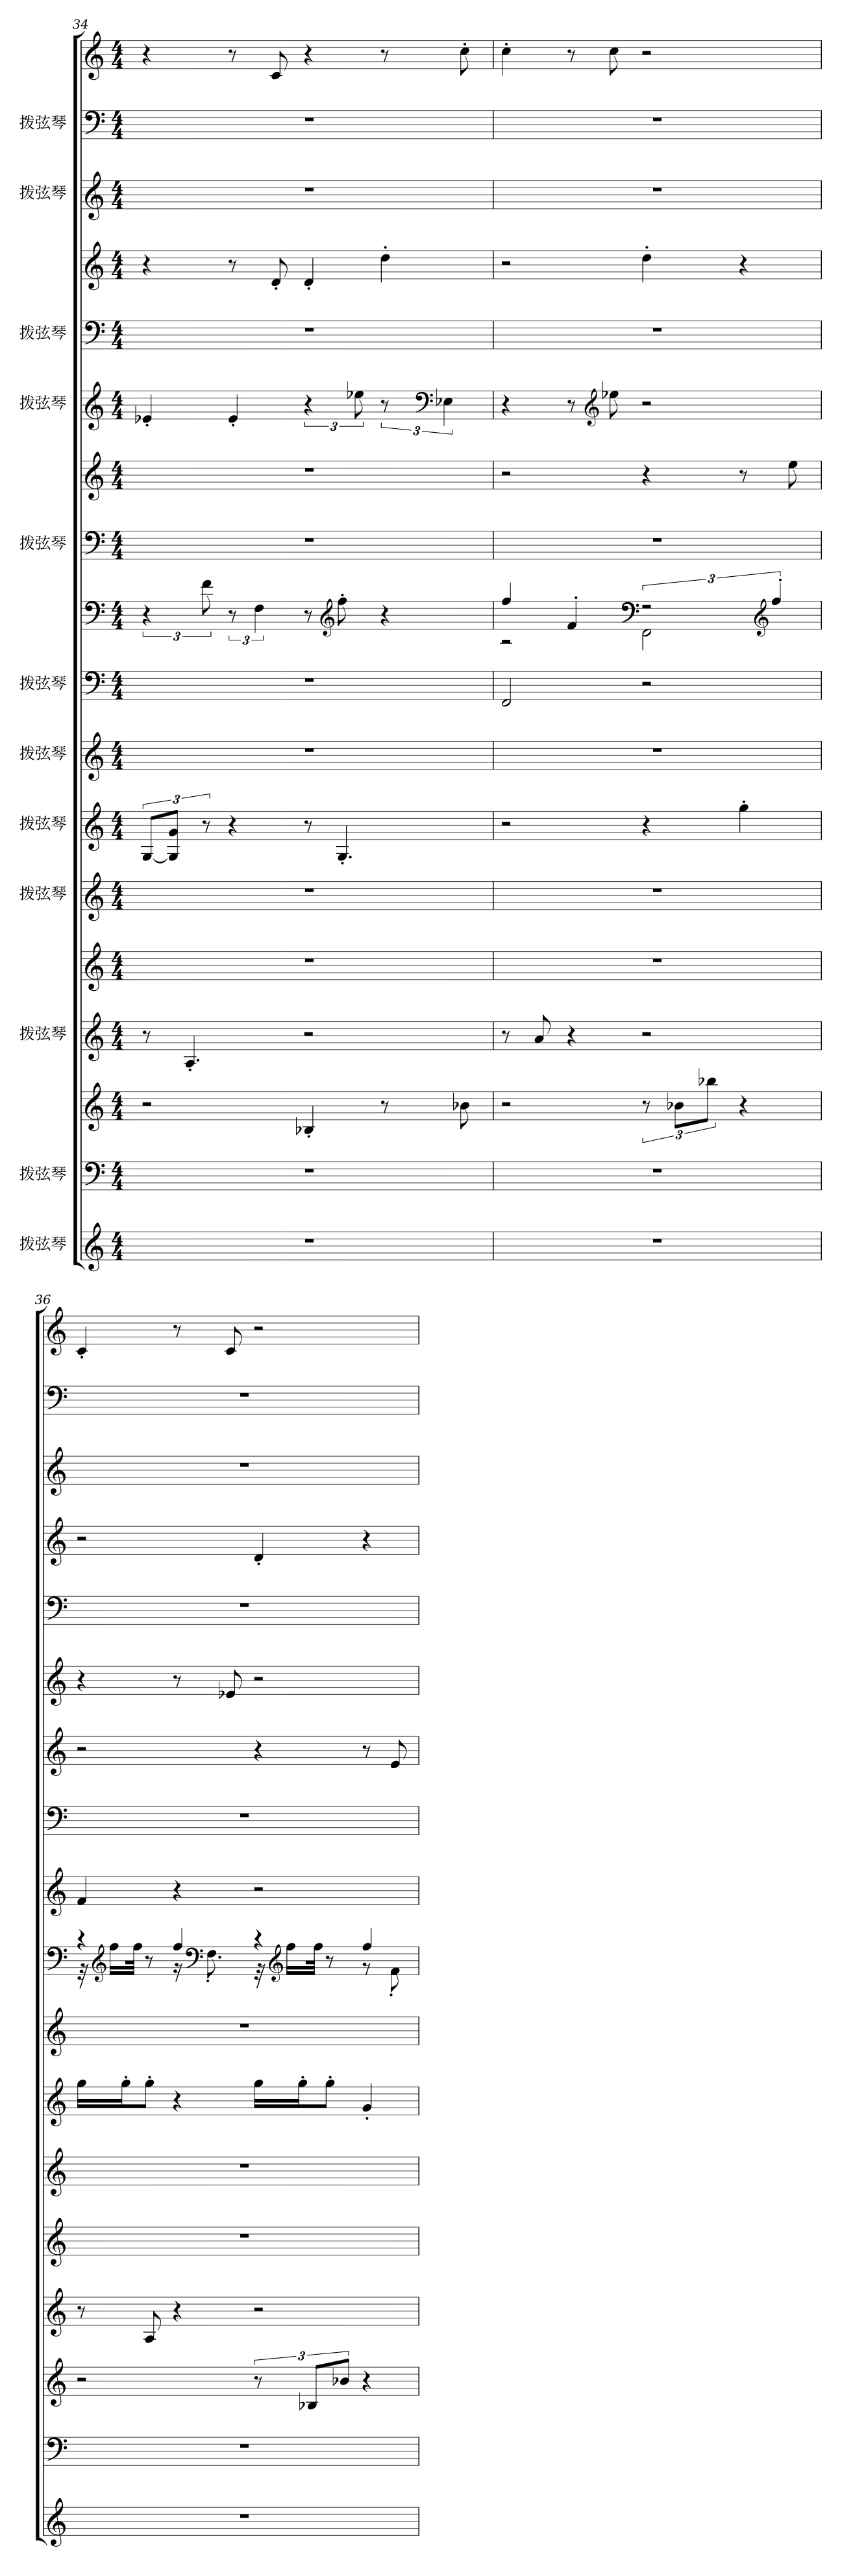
**kern	**kern	**kern	**kern	**kern	**kern	**kern	**kern	**kern	**kern	**kern	**kern	**kern	**kern	**kern	**kern	**kern	**kern
*part12	*part11	*part11	*part10	*part10	*part9	*part8	*part7	*part6	*part6	*part5	*part5	*part4	*part3	*part3	*part2	*part1	*part1
*staff18	*staff17	*staff16	*staff15	*staff14	*staff13	*staff12	*staff11	*staff10	*staff9	*staff8	*staff7	*staff6	*staff5	*staff4	*staff3	*staff2	*staff1
*I"拨弦琴	*I"拨弦琴	*	*I"拨弦琴	*	*I"拨弦琴	*I"拨弦琴	*I"拨弦琴	*I"拨弦琴	*	*I"拨弦琴	*	*I"拨弦琴	*I"拨弦琴	*	*I"拨弦琴	*I"拨弦琴	*
*clefG2	*clefF4	*clefG2	*clefG2	*clefG2	*clefG2	*clefG2	*clefG2	*clefF4	*clefF4	*clefF4	*clefG2	*clefG2	*clefF4	*clefG2	*clefG2	*clefF4	*clefG2
*k[]	*k[]	*k[]	*k[]	*k[]	*k[]	*k[]	*k[]	*k[]	*k[]	*k[]	*k[]	*k[]	*k[]	*k[]	*k[]	*k[]	*k[]
*M4/4	*M4/4	*M4/4	*M4/4	*M4/4	*M4/4	*M4/4	*M4/4	*M4/4	*M4/4	*M4/4	*M4/4	*M4/4	*M4/4	*M4/4	*M4/4	*M4/4	*M4/4
=34	=34	=34	=34	=34	=34	=34	=34	=34	=34	=34	=34	=34	=34	=34	=34	=34	=34
1r	1r	2r	8r	1r	1r	[12G/L	1r	1r	6r	1r	1r	4e-X'/	1r	4r	1r	1r	4r
.	.	.	.	.	.	12G/] 12g/J	.	.	.	.	.	.	.	.	.	.	.
.	.	.	4.A'/	.	.	.	.	.	.	.	.	.	.	.	.	.	.
.	.	.	.	.	.	12r	.	.	12f\	.	.	.	.	.	.	.	.
.	.	.	.	.	.	4r	.	.	12r	.	.	4e-'/	.	8r	.	.	8r
.	.	.	.	.	.	.	.	.	6F\	.	.	.	.	.	.	.	.
.	.	.	.	.	.	.	.	.	.	.	.	.	.	8d'/	.	.	8c/
.	.	4B-X'/	2r	.	.	8r	.	.	8r	.	.	6r	.	4d'/	.	.	4r
*	*	*	*	*	*	*	*	*	*clefG2	*	*	*	*	*	*	*	*
.	.	.	.	.	.	4.G'/	.	.	8ff'\	.	.	.	.	.	.	.	.
.	.	.	.	.	.	.	.	.	.	.	.	12ee-X\	.	.	.	.	.
.	.	8r	.	.	.	.	.	.	4r	.	.	12r	.	4dd'\	.	.	8r
*	*	*	*	*	*	*	*	*	*	*	*	*clefF4	*	*	*	*	*
.	.	.	.	.	.	.	.	.	.	.	.	6E-X\	.	.	.	.	.
.	.	8b-X\	.	.	.	.	.	.	.	.	.	.	.	.	.	.	8cc'\
!!LO:PB:g=z
=35	=35	=35	=35	=35	=35	=35	=35	=35	=35	=35	=35	=35	=35	=35	=35	=35	=35
*	*	*	*	*	*	*	*	*	*^	*	*	*	*	*	*	*	*
1r	1r	2r	8r	1r	1r	2r	1r	2FF/	4ff/	2r	1r	2r	4r	1r	2r	1r	1r	4cc'\
.	.	.	8a/	.	.	.	.	.	.	.	.	.	.	.	.	.	.	.
.	.	.	4r	.	.	.	.	.	4f'/	.	.	.	8r	.	.	.	.	8r
*	*	*	*	*	*	*	*	*	*	*	*	*	*clefG2	*	*	*	*	*
.	.	.	.	.	.	.	.	.	.	.	.	.	8ee-X\	.	.	.	.	8cc\
*	*	*	*	*	*	*	*	*	*clefF4	*	*	*	*	*	*	*	*	*
.	.	12r	2r	.	.	4r	.	2r	3r	2FF\	.	4r	2r	.	4dd'\	.	.	2r
.	.	12b-X\L	.	.	.	.	.	.	.	.	.	.	.	.	.	.	.	.
.	.	12bb-X\J	.	.	.	.	.	.	.	.	.	.	.	.	.	.	.	.
.	.	4r	.	.	.	4gg'\	.	.	.	.	.	8r	.	.	4r	.	.	.
*	*	*	*	*	*	*	*	*	*clefG2	*	*	*	*	*	*	*	*	*
.	.	.	.	.	.	.	.	.	6ff'/	.	.	.	.	.	.	.	.	.
.	.	.	.	.	.	.	.	.	.	.	.	8ee\	.	.	.	.	.	.
*	*	*	*	*	*	*	*	*	*v	*v	*	*	*	*	*	*	*	*
=36	=36	=36	=36	=36	=36	=36	=36	=36	=36	=36	=36	=36	=36	=36	=36	=36	=36
*	*	*	*	*	*	*	*	*^	*	*	*	*	*	*	*	*	*
1r	1r	2r	8r	1r	1r	16gg\LL	1r	4r	32r	4f/	1r	2r	4r	1r	2r	1r	1r	4c'/
*	*	*	*	*	*	*	*	*clefG2	*	*	*	*	*	*	*	*	*	*
.	.	.	.	.	.	.	.	.	16ff\LL	.	.	.	.	.	.	.	.	.
.	.	.	.	.	.	16gg'\J	.	.	.	.	.	.	.	.	.	.	.	.
.	.	.	.	.	.	.	.	.	32ff\JJk	.	.	.	.	.	.	.	.	.
.	.	.	8A/	.	.	8gg'\J	.	.	8r	.	.	.	.	.	.	.	.	.
.	.	.	4r	.	.	4r	.	4ff/	16r	4r	.	.	8r	.	.	.	.	8r
*	*	*	*	*	*	*	*	*clefF4	*	*	*	*	*	*	*	*	*	*
.	.	.	.	.	.	.	.	.	8.F'\	.	.	.	.	.	.	.	.	.
.	.	.	.	.	.	.	.	.	.	.	.	.	8e-X/	.	.	.	.	8c/
.	.	12r	2r	.	.	16gg\LL	.	4r	32r	2r	.	4r	2r	.	4d'/	.	.	2r
*	*	*	*	*	*	*	*	*clefG2	*	*	*	*	*	*	*	*	*	*
.	.	.	.	.	.	.	.	.	16ff\LL	.	.	.	.	.	.	.	.	.
.	.	.	.	.	.	16gg'\J	.	.	.	.	.	.	.	.	.	.	.	.
.	.	12B-X/L	.	.	.	.	.	.	.	.	.	.	.	.	.	.	.	.
.	.	.	.	.	.	.	.	.	32ff\JJk	.	.	.	.	.	.	.	.	.
.	.	.	.	.	.	8gg'\J	.	.	8r	.	.	.	.	.	.	.	.	.
.	.	12b-X/J	.	.	.	.	.	.	.	.	.	.	.	.	.	.	.	.
.	.	4r	.	.	.	4g'/	.	4ff/	8r	.	.	8r	.	.	4r	.	.	.
.	.	.	.	.	.	.	.	.	8f'\	.	.	8e/	.	.	.	.	.	.
*	*	*	*	*	*	*	*	*v	*v	*	*	*	*	*	*	*	*	*
=	=	=	=	=	=	=	=	=	=	=	=	=	=	=	=	=	=
*-	*-	*-	*-	*-	*-	*-	*-	*-	*-	*-	*-	*-	*-	*-	*-	*-	*-
